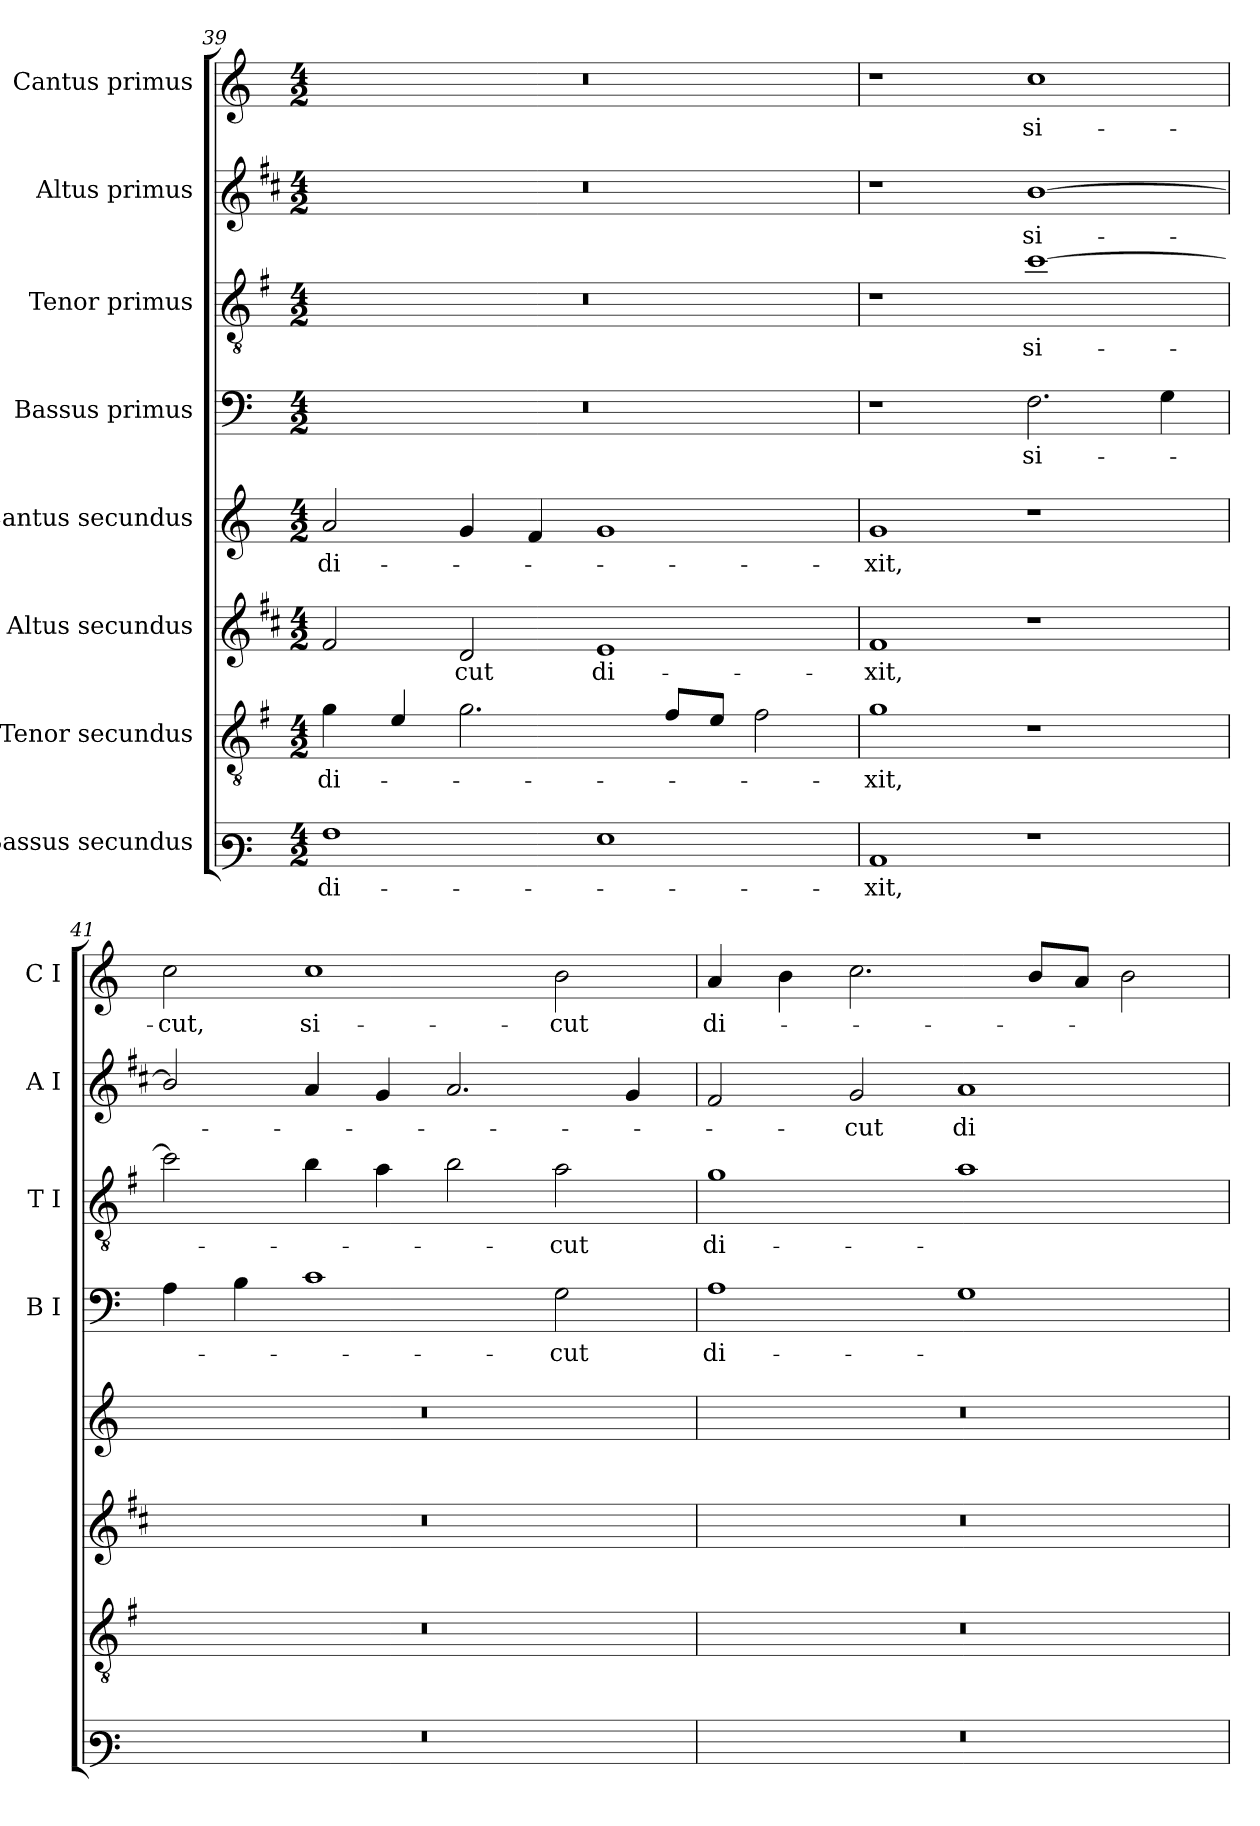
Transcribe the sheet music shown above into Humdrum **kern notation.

**kern	**text	**kern	**text	**kern	**text	**kern	**text	**kern	**text	**kern	**text	**kern	**text	**kern	**text
*part8	*part8	*part7	*part7	*part6	*part6	*part5	*part5	*part4	*part4	*part3	*part3	*part2	*part2	*part1	*part1
*staff8	*staff8	*staff7	*staff7	*staff6	*staff6	*staff5	*staff5	*staff4	*staff4	*staff3	*staff3	*staff2	*staff2	*staff1	*staff1
*I"Bassus secundus	*	*I"Tenor secundus	*	*I"Altus secundus	*	*I"Cantus secundus	*	*I"Bassus primus	*	*I"Tenor primus	*	*I"Altus primus	*	*I"Cantus primus	*
*	*	*	*	*	*	*	*	*I'B I	*	*I'T I	*	*I'A I	*	*I'C I	*
*clefF3	*	*clefGv2	*	*clefG2	*	*clefG2	*	*clefF4	*	*clefGv2	*	*clefG2	*	*clefG2	*
*	*	*ITrd4c7	*	*ITrd1c2	*	*	*	*	*	*ITrd4c7	*	*ITrd1c2	*	*	*
*k[]	*	*k[]	*	*k[]	*	*k[]	*	*k[]	*	*k[]	*	*k[]	*	*k[]	*
*C:	*	*C:	*	*C:	*	*C:	*	*C:	*	*C:	*	*C:	*	*C:	*
*M4/2	*	*M4/2	*	*M4/2	*	*M4/2	*	*M4/2	*	*M4/2	*	*M4/2	*	*M4/2	*
=39	=39	=39	=39	=39	=39	=39	=39	=39	=39	=39	=39	=39	=39	=39	=39
!	!LO:LY:b	!	!LO:LY:b	!	!	!	!LO:LY:b	!	!	!	!	!	!	!	!
1A	di-	4c\	di-	2e/	.	2a/	di-	0r	.	0r	.	0r	.	0r	.
.	.	4A/	.	.	.	.	.	.	.	.	.	.	.	.	.
!	!	!	!	!	!LO:LY:b	!	!	!	!	!	!	!	!	!	!
.	.	2.c\	.	2c/	-cut	4g/	.	.	.	.	.	.	.	.	.
.	.	.	.	.	.	4f/	.	.	.	.	.	.	.	.	.
!	!	!	!	!	!LO:LY:b	!	!	!	!	!	!	!	!	!	!
1G	.	.	.	1d	di-	1g	.	.	.	.	.	.	.	.	.
.	.	8B/L	.	.	.	.	.	.	.	.	.	.	.	.	.
.	.	8A/J	.	.	.	.	.	.	.	.	.	.	.	.	.
.	.	2B\	.	.	.	.	.	.	.	.	.	.	.	.	.
!!LO:PB:g=z
=40	=40	=40	=40	=40	=40	=40	=40	=40	=40	=40	=40	=40	=40	=40	=40
!	!LO:LY:b	!	!LO:LY:b	!	!LO:LY:b	!	!LO:LY:b	!	!	!	!	!	!	!	!
1C	-xit,	1c	-xit,	1e	-xit,	1g	-xit,	1r	.	1r	.	1r	.	1r	.
!	!	!	!	!	!	!	!	!	!LO:LY:b	!	!LO:LY:b	!	!LO:LY:b	!	!LO:LY:b
1r	.	1r	.	1r	.	1r	.	2.F\	si-	[1f	si-	[1a	si-	1cc	si-
.	.	.	.	.	.	.	.	4G\	.	.	.	.	.	.	.
=41	=41	=41	=41	=41	=41	=41	=41	=41	=41	=41	=41	=41	=41	=41	=41
!	!	!	!	!	!	!	!	!	!	!	!	!	!	!	!LO:LY:b
0r	.	0r	.	0r	.	0r	.	4A\	.	2f\]	.	2a/]	.	2cc\	-cut,
.	.	.	.	.	.	.	.	4B\	.	.	.	.	.	.	.
!	!	!	!	!	!	!	!	!	!	!	!	!	!	!	!LO:LY:b
.	.	.	.	.	.	.	.	1c	.	4e\	.	4g/	.	1cc	si-
.	.	.	.	.	.	.	.	.	.	4d\	.	4f/	.	.	.
.	.	.	.	.	.	.	.	.	.	2e\	.	2.g/	.	.	.
!	!	!	!	!	!	!	!	!	!LO:LY:b	!	!LO:LY:b	!	!	!	!LO:LY:b
.	.	.	.	.	.	.	.	2G\	-cut	2d\	-cut	.	.	2b\	-cut
.	.	.	.	.	.	.	.	.	.	.	.	4f/	.	.	.
=42	=42	=42	=42	=42	=42	=42	=42	=42	=42	=42	=42	=42	=42	=42	=42
!	!	!	!	!	!	!	!	!	!LO:LY:b	!	!LO:LY:b	!	!	!	!LO:LY:b
0r	.	0r	.	0r	.	0r	.	1A	di-	1c	di-	2e/	.	4a/	di-
.	.	.	.	.	.	.	.	.	.	.	.	.	.	4b\	.
!	!	!	!	!	!	!	!	!	!	!	!	!	!LO:LY:b	!	!
.	.	.	.	.	.	.	.	.	.	.	.	2f/	-cut	2.cc\	.
!	!	!	!	!	!	!	!	!	!	!	!	!	!LO:LY:b	!	!
.	.	.	.	.	.	.	.	1G	.	1d	.	1g	di-	.	.
.	.	.	.	.	.	.	.	.	.	.	.	.	.	8b/L	.
.	.	.	.	.	.	.	.	.	.	.	.	.	.	8a/J	.
.	.	.	.	.	.	.	.	.	.	.	.	.	.	2b\	.
=	=	=	=	=	=	=	=	=	=	=	=	=	=	=	=
*-	*-	*-	*-	*-	*-	*-	*-	*-	*-	*-	*-	*-	*-	*-	*-
